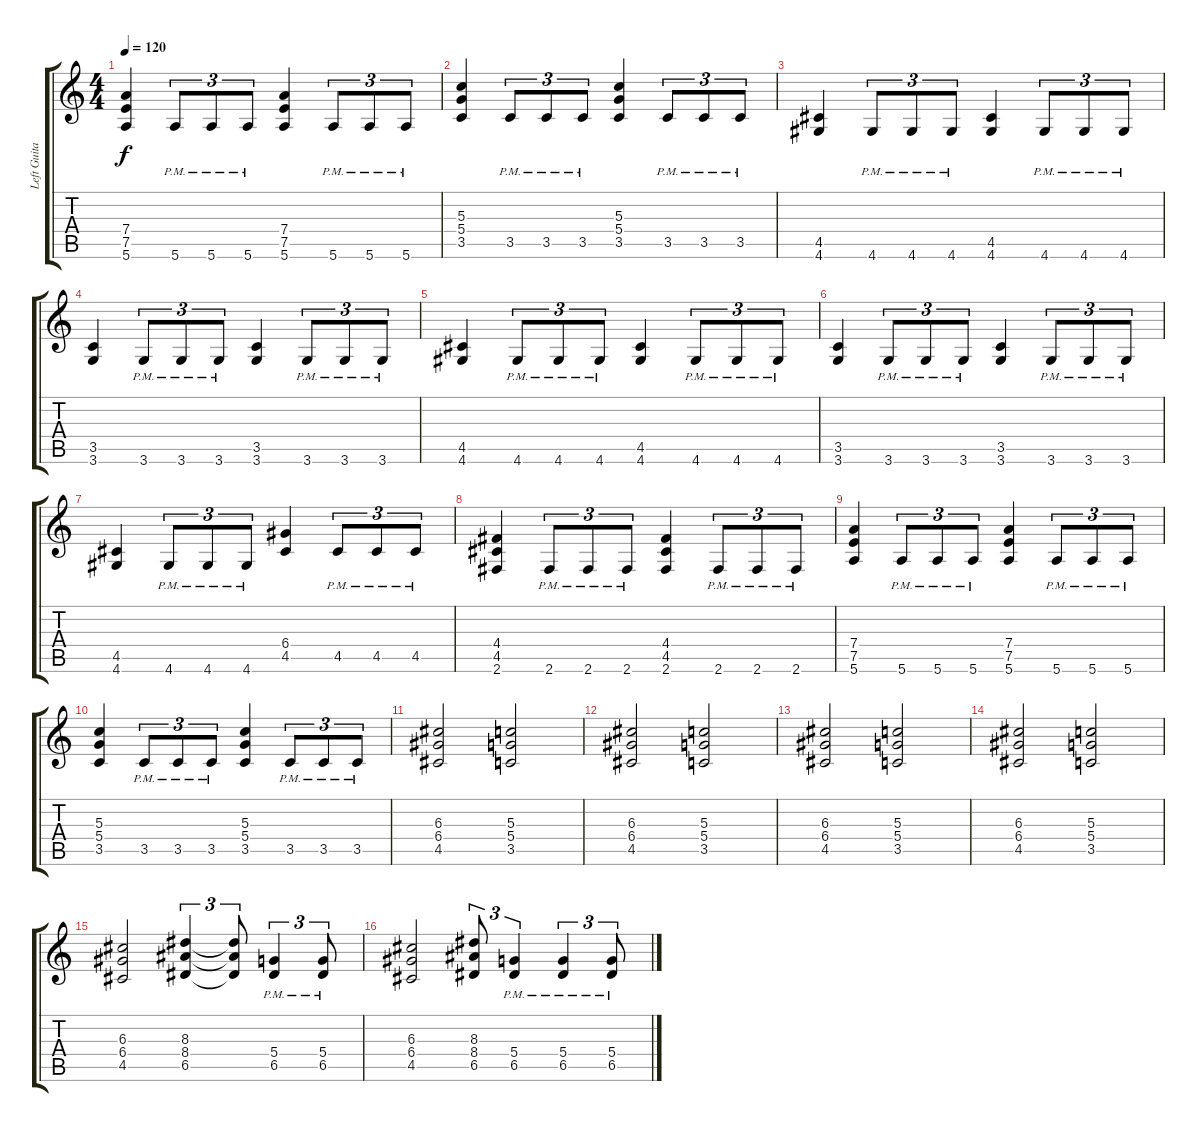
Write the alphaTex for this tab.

\track ("Left Guitar" "Left Guita") {instrument overdrivenguitar}
\staff {score tabs}
\tuning (E4 B3 G3 D3 A2 E2) {hide}
\ts (4 4)
\tempo 120
\clef g2
\ks c
(7.4 7.5 5.6).4{dy f} 5.6{pm}.8{tu (3 2)} 5.6{pm}.8{tu (3 2)} 5.6{pm}.8{tu (3 2)} (7.4 7.5 5.6).4 5.6{pm}.8{tu (3 2)} 5.6{pm}.8{tu (3 2)} 5.6{pm}.8{tu (3 2)} |
(5.3 5.4 3.5).4 3.5{pm}.8{tu (3 2)} 3.5{pm}.8{tu (3 2)} 3.5{pm}.8{tu (3 2)} (5.3 5.4 3.5).4 3.5{pm}.8{tu (3 2)} 3.5{pm}.8{tu (3 2)} 3.5{pm}.8{tu (3 2)} |
(4.5 4.6).4 4.6{pm}.8{tu (3 2)} 4.6{pm}.8{tu (3 2)} 4.6{pm}.8{tu (3 2)} (4.5 4.6).4 4.6{pm}.8{tu (3 2)} 4.6{pm}.8{tu (3 2)} 4.6{pm}.8{tu (3 2)} |
(3.5 3.6).4 3.6{pm}.8{tu (3 2)} 3.6{pm}.8{tu (3 2)} 3.6{pm}.8{tu (3 2)} (3.5 3.6).4 3.6{pm}.8{tu (3 2)} 3.6{pm}.8{tu (3 2)} 3.6{pm}.8{tu (3 2)} |
(4.5 4.6).4 4.6{pm}.8{tu (3 2)} 4.6{pm}.8{tu (3 2)} 4.6{pm}.8{tu (3 2)} (4.5 4.6).4 4.6{pm}.8{tu (3 2)} 4.6{pm}.8{tu (3 2)} 4.6{pm}.8{tu (3 2)} |
(3.5 3.6).4 3.6{pm}.8{tu (3 2)} 3.6{pm}.8{tu (3 2)} 3.6{pm}.8{tu (3 2)} (3.5 3.6).4 3.6{pm}.8{tu (3 2)} 3.6{pm}.8{tu (3 2)} 3.6{pm}.8{tu (3 2)} |
(4.5 4.6).4 4.6{pm}.8{tu (3 2)} 4.6{pm}.8{tu (3 2)} 4.6{pm}.8{tu (3 2)} (6.4 4.5).4 4.5{pm}.8{tu (3 2)} 4.5{pm}.8{tu (3 2)} 4.5{pm}.8{tu (3 2)} |
(4.4 4.5 2.6).4 2.6{pm}.8{tu (3 2)} 2.6{pm}.8{tu (3 2)} 2.6{pm}.8{tu (3 2)} (4.4 4.5 2.6).4 2.6{pm}.8{tu (3 2)} 2.6{pm}.8{tu (3 2)} 2.6{pm}.8{tu (3 2)} |
(7.4 7.5 5.6).4 5.6{pm}.8{tu (3 2)} 5.6{pm}.8{tu (3 2)} 5.6{pm}.8{tu (3 2)} (7.4 7.5 5.6).4 5.6{pm}.8{tu (3 2)} 5.6{pm}.8{tu (3 2)} 5.6{pm}.8{tu (3 2)} |
(5.3 5.4 3.5).4 3.5{pm}.8{tu (3 2)} 3.5{pm}.8{tu (3 2)} 3.5{pm}.8{tu (3 2)} (5.3 5.4 3.5).4 3.5{pm}.8{tu (3 2)} 3.5{pm}.8{tu (3 2)} 3.5{pm}.8{tu (3 2)} |
(6.3 6.4 4.5).2 (5.3 5.4 3.5).2 |
(6.3 6.4 4.5).2 (5.3 5.4 3.5).2 |
(6.3 6.4 4.5).2 (5.3 5.4 3.5).2 |
(6.3 6.4 4.5).2 (5.3 5.4 3.5).2 |
(6.3 6.4 4.5).2 (8.3 8.4 6.5).4{tu (3 2)} (8.3{t} 8.4{t} 6.5{t}).8{tu (3 2)} (5.4{pm} 6.5{pm}).4{tu (3 2)} (5.4{pm} 6.5{pm}).8{tu (3 2)} |
(6.3 6.4 4.5).2 (8.3 8.4 6.5).8{tu (3 2)} (5.4{pm} 6.5{pm}).4{tu (3 2)} (5.4{pm} 6.5{pm}).4{tu (3 2)} (5.4{pm} 6.5{pm}).8{tu (3 2)}
